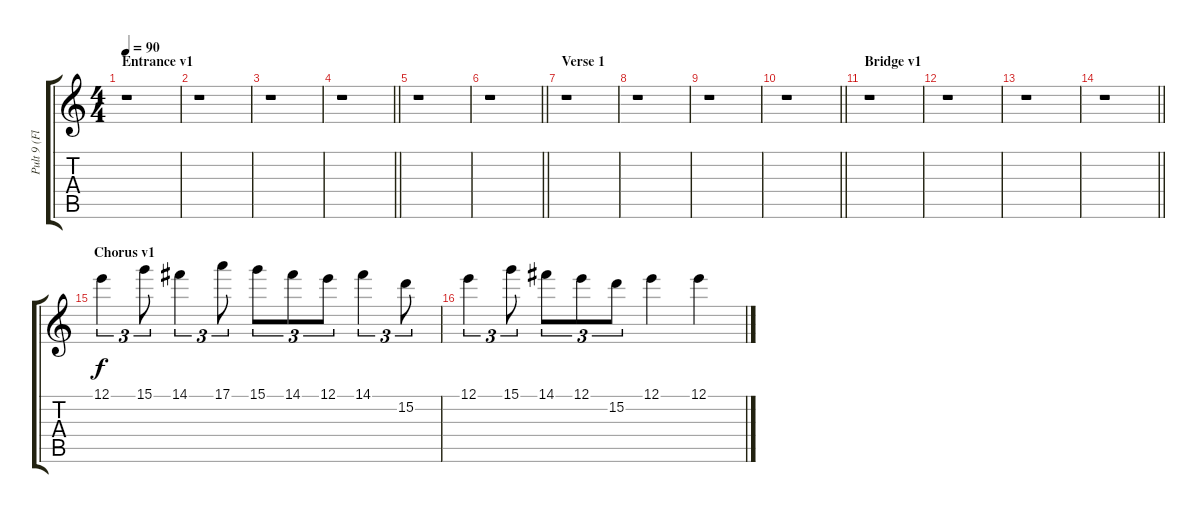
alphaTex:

\track ("Pult 9 (Flute)" "Pult 9 (Fl") {instrument flute}
\staff {score tabs}
\tuning (E5 B4 G4 D4 A3 E3) {hide}
\ts (4 4)
\section ("" "Entrance v1")
\tempo 90
\clef g2
\ks c
r.1{dy f instrument flute} |
r.1 |
r.1 |
\barLineRight lightlight
r.1 |
r.1 |
\barLineRight lightlight
r.1 |
\section ("" "Verse 1")
r.1 |
r.1 |
r.1 |
\barLineRight lightlight
r.1 |
\section ("" "Bridge v1")
r.1 |
r.1 |
r.1 |
\barLineRight lightlight
r.1 |
\section ("" "Chorus v1")
12.1.4{tu (3 2)} 15.1.8{tu (3 2)} 14.1.4{tu (3 2)} 17.1.8{tu (3 2)} 15.1.8{tu (3 2)} 14.1.8{tu (3 2)} 12.1.8{tu (3 2)} 14.1.4{tu (3 2)} 15.2.8{tu (3 2)} |
12.1.4{tu (3 2)} 15.1.8{tu (3 2)} 14.1.8{tu (3 2)} 12.1.8{tu (3 2)} 15.2.8{tu (3 2)} 12.1.4 12.1.4
